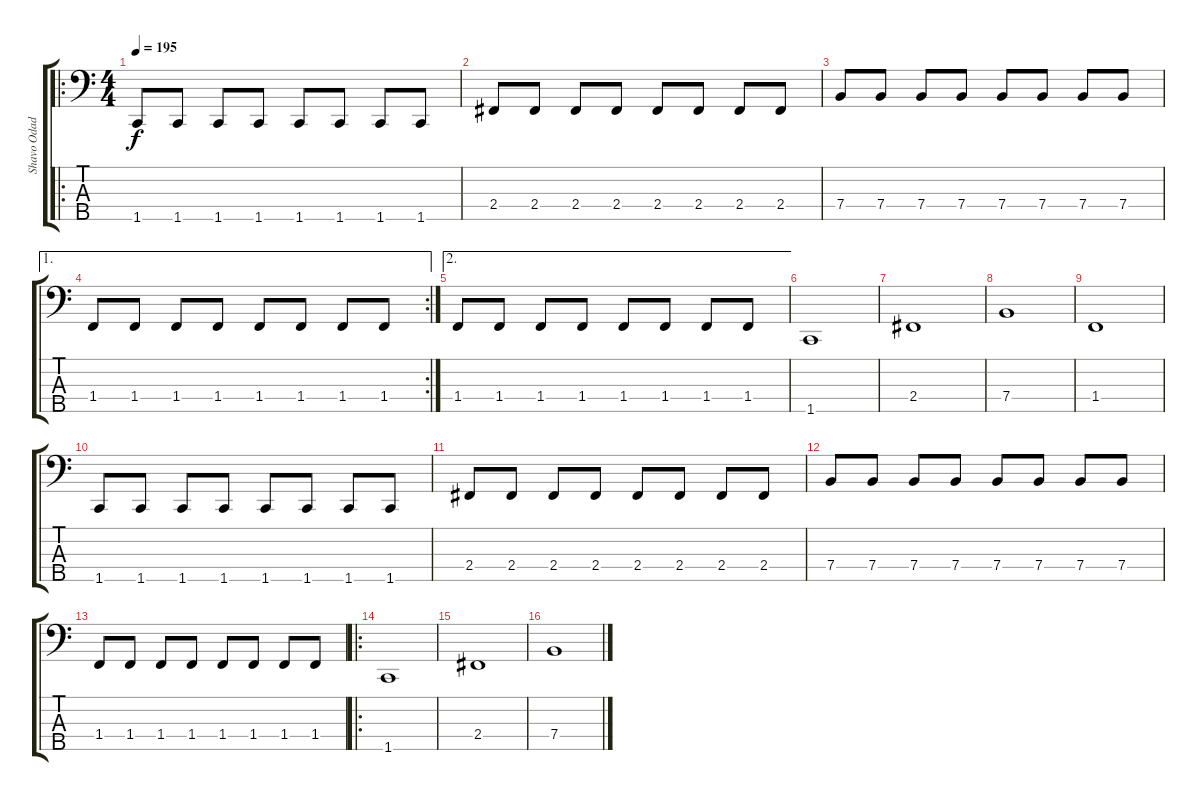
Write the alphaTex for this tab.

\track ("Shavo Odadjian" "Shavo Odad") {instrument electricbasspick}
\staff {score tabs}
\tuning (G2 D2 A1 E1 B0) {hide}
\ro
\ts (4 4)
\tempo 195
\clef f4
\ks c
1.5.8{dy f} 1.5.8 1.5.8 1.5.8 1.5.8 1.5.8 1.5.8 1.5.8 |
2.4.8 2.4.8 2.4.8 2.4.8 2.4.8 2.4.8 2.4.8 2.4.8 |
7.4.8 7.4.8 7.4.8 7.4.8 7.4.8 7.4.8 7.4.8 7.4.8 |
\ae 1
\rc 2
1.4.8 1.4.8 1.4.8 1.4.8 1.4.8 1.4.8 1.4.8 1.4.8 |
\ae 2
1.4.8 1.4.8 1.4.8 1.4.8 1.4.8 1.4.8 1.4.8 1.4.8 |
1.5.1 |
2.4.1 |
7.4.1 |
1.4.1 |
1.5.8 1.5.8 1.5.8 1.5.8 1.5.8 1.5.8 1.5.8 1.5.8 |
2.4.8 2.4.8 2.4.8 2.4.8 2.4.8 2.4.8 2.4.8 2.4.8 |
7.4.8 7.4.8 7.4.8 7.4.8 7.4.8 7.4.8 7.4.8 7.4.8 |
1.4.8 1.4.8 1.4.8 1.4.8 1.4.8 1.4.8 1.4.8 1.4.8 |
\ro
1.5.1 |
2.4.1 |
7.4.1
